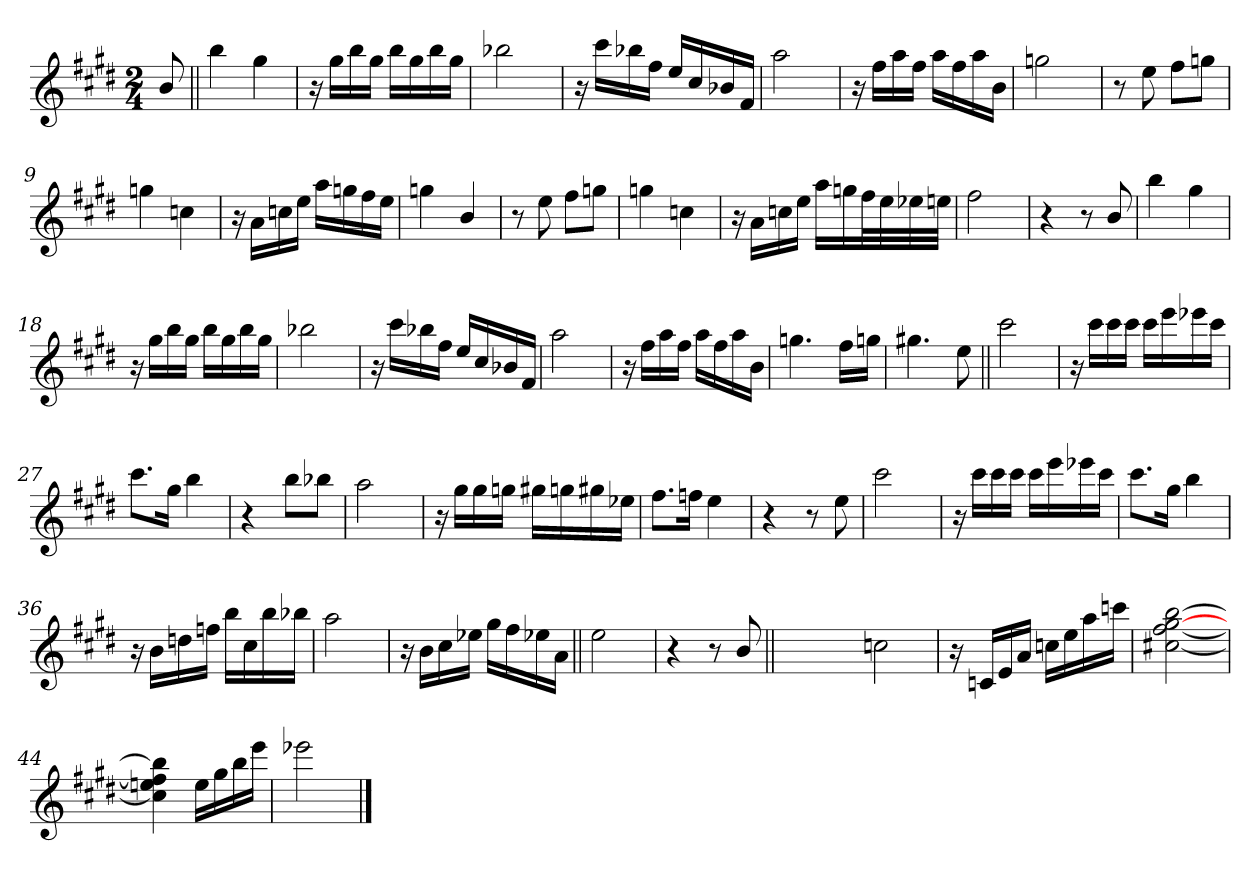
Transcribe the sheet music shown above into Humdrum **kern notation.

**kern
*part1
*staff1
*clefG2
*k[f#c#g#d#]
*E:
*M2/4
=
8b/
=1||
4bb\
4gg#\
=2
16r
16gg#\LL
16bb\
16gg#\JJ
16bb\LL
16gg#\
16bb\
16gg#\JJ
=3
2bb-X\
=4
16r
16ccc#\LL
16bb-X\
16ff#\JJ
16ee/LL
16cc#/
16b-X/
16f#/JJ
=5
2aa\
!!LO:LB:g=z
=6
16r
16ff#\LL
16aa\
16ff#\JJ
16aa\LL
16ff#\
16aa\
16b\JJ
=7
2ggn\
=8
8r
8ee\
8ff#\L
8ggn\J
=9
4ggn\
4ccn\
=10
16r
16a\LL
16ccn\
16ee\JJ
16aa\LL
16ggn\
16ff#\
16ee\JJ
!!LO:LB:g=z
=11
4ggn\
4b/
=12
8r
8ee\
8ff#\L
8ggn\J
=13
4ggn\
4ccn\
=14
16r
16a\LL
16ccn\
16ee\JJ
16aa\LL
16ggn\
32ff#\L
32ee\
32ee-X\
32een\JJJ
=15
2ff#\
!!LO:LB:g=z
=16
4r
8r
8b/
=17
4bb\
4gg#\
=18
16r
16gg#\LL
16bb\
16gg#\JJ
16bb\LL
16gg#\
16bb\
16gg#\JJ
=19
2bb-X\
=20
16r
16ccc#\LL
16bb-X\
16ff#\JJ
16ee/LL
16cc#/
16b-X/
16f#/JJ
!!LO:LB:g=z
=21
2aa\
=22
16r
16ff#\LL
16aa\
16ff#\JJ
16aa\LL
16ff#\
16aa\
16b\JJ
=23
4.ggn\
16ff#\LL
16ggn\JJ
=24
4.gg#X\
8ee\
=25||
2ccc#\
!!LO:LB:g=z
=26
16r
16ccc#\LL
16ccc#\
16ccc#\JJ
16ccc#\LL
16eee\
16eee-X\
16ccc#\JJ
=27
8.ccc#\L
16gg#\Jk
4bb\
=28
4r
8bb\L
8bb-X\J
=29
2aa\
=30
16r
16gg#\LL
16gg#\
16ggn\JJ
16gg#X\LL
16ggn\
16gg#X\
16ee-X\JJ
!!LO:LB:g=z
=31
8.ff#\L
16ffn\Jk
4ee\
=32
4r
8r
8ee\
=33
2ccc#\
=34
16r
16ccc#\LL
16ccc#\
16ccc#\JJ
16ccc#\LL
16eee\
16eee-X\
16ccc#\JJ
=35
8.ccc#\L
16gg#\Jk
4bb\
!!LO:LB:g=z
=36
16r
16b\LL
16ddn\
16ffn\JJ
16bb\LL
16cc#\
16bb\
16bb-X\JJ
=37
2aa\
=38
16r
16b\LL
16cc#\
16ee-X\JJ
16gg#\LL
16ff#\
16ee-X\
16a\JJ
=39||
2ee\
=40
4r
8r
8b/
=40X401||
2ryy
!!LO:LB:g=z
=41-
2ccn\
=42
16r
16cn/LL
16e/
16a/JJ
16ccn\LL
16ee\
16aa\
16cccn\JJ
=43
[2cc#X\ [2ff#\ [2gg#\ [2bb\
=44
4cc#\] 4een\ 4ff#\] 4bb\]
16ee\LL
16gg#\
16bb\
16eee\JJ
=45
2eee-X\
==
*-
